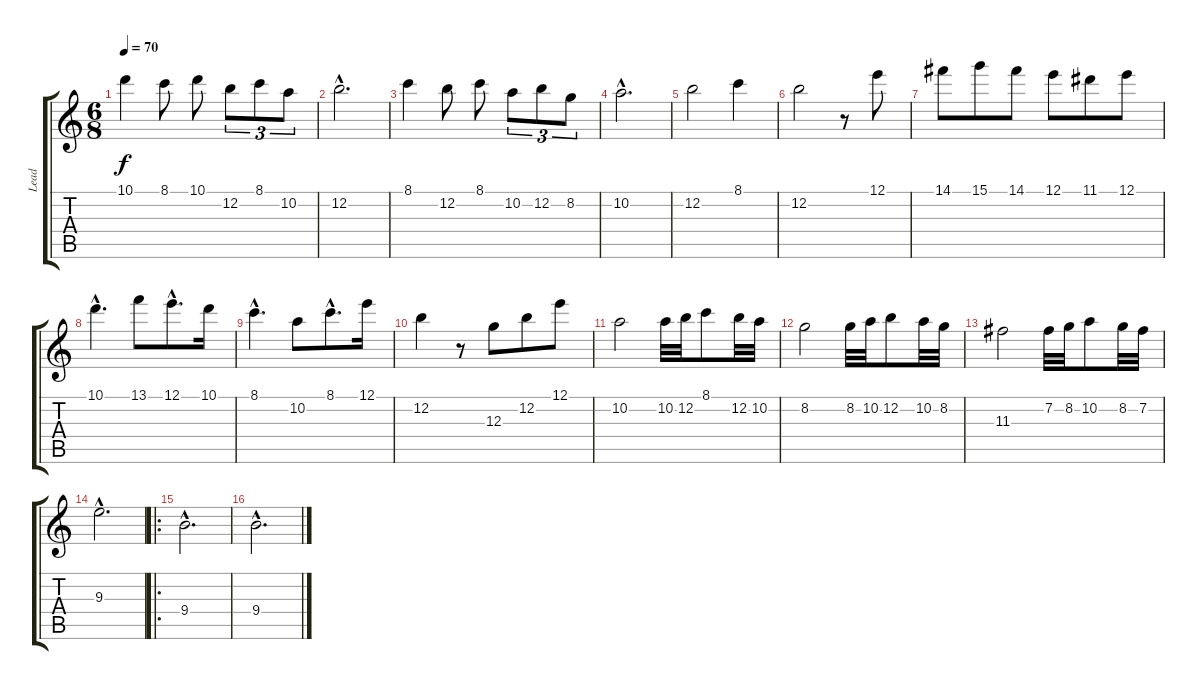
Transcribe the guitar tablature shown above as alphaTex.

\track ("Lead " "Lead ") {instrument overdrivenguitar}
\staff {score tabs}
\tuning (E4 B3 G3 D3 A2 E2) {hide}
\ts (6 8)
\tempo 70
\clef g2
\ks c
10.1.4{dy f} 8.1.8 10.1.8 12.2.8{tu (3 2)} 8.1.8{tu (3 2)} 10.2.8{tu (3 2)} |
12.2{hac}.2{d} |
8.1.4 12.2.8 8.1.8 10.2.8{tu (3 2)} 12.2.8{tu (3 2)} 8.2.8{tu (3 2)} |
10.2{hac}.2{d} |
12.2.2 8.1.4 |
12.2.2 r.8 12.1.8 |
14.1.8 15.1.8 14.1.8 12.1.8 11.1.8 12.1.8 |
10.1{hac}.4{d} 13.1.8 12.1{hac}.8{d} 10.1.16 |
8.1{hac}.4{d} 10.2.8 8.1{hac}.8{d} 12.1.16 |
12.2.4 r.8 12.3.8 12.2.8 12.1.8 |
10.2.2 10.2.32 12.2.32 8.1.8 12.2.32 10.2.32 |
8.2.2 8.2.32 10.2.32 12.2.8 10.2.32 8.2.32 |
11.3.2 7.2.32 8.2.32 10.2.8 8.2.32 7.2.32 |
9.3{hac}.2{d} |
\ro
9.4{hac}.2{d} |
9.4{hac}.2{d}
